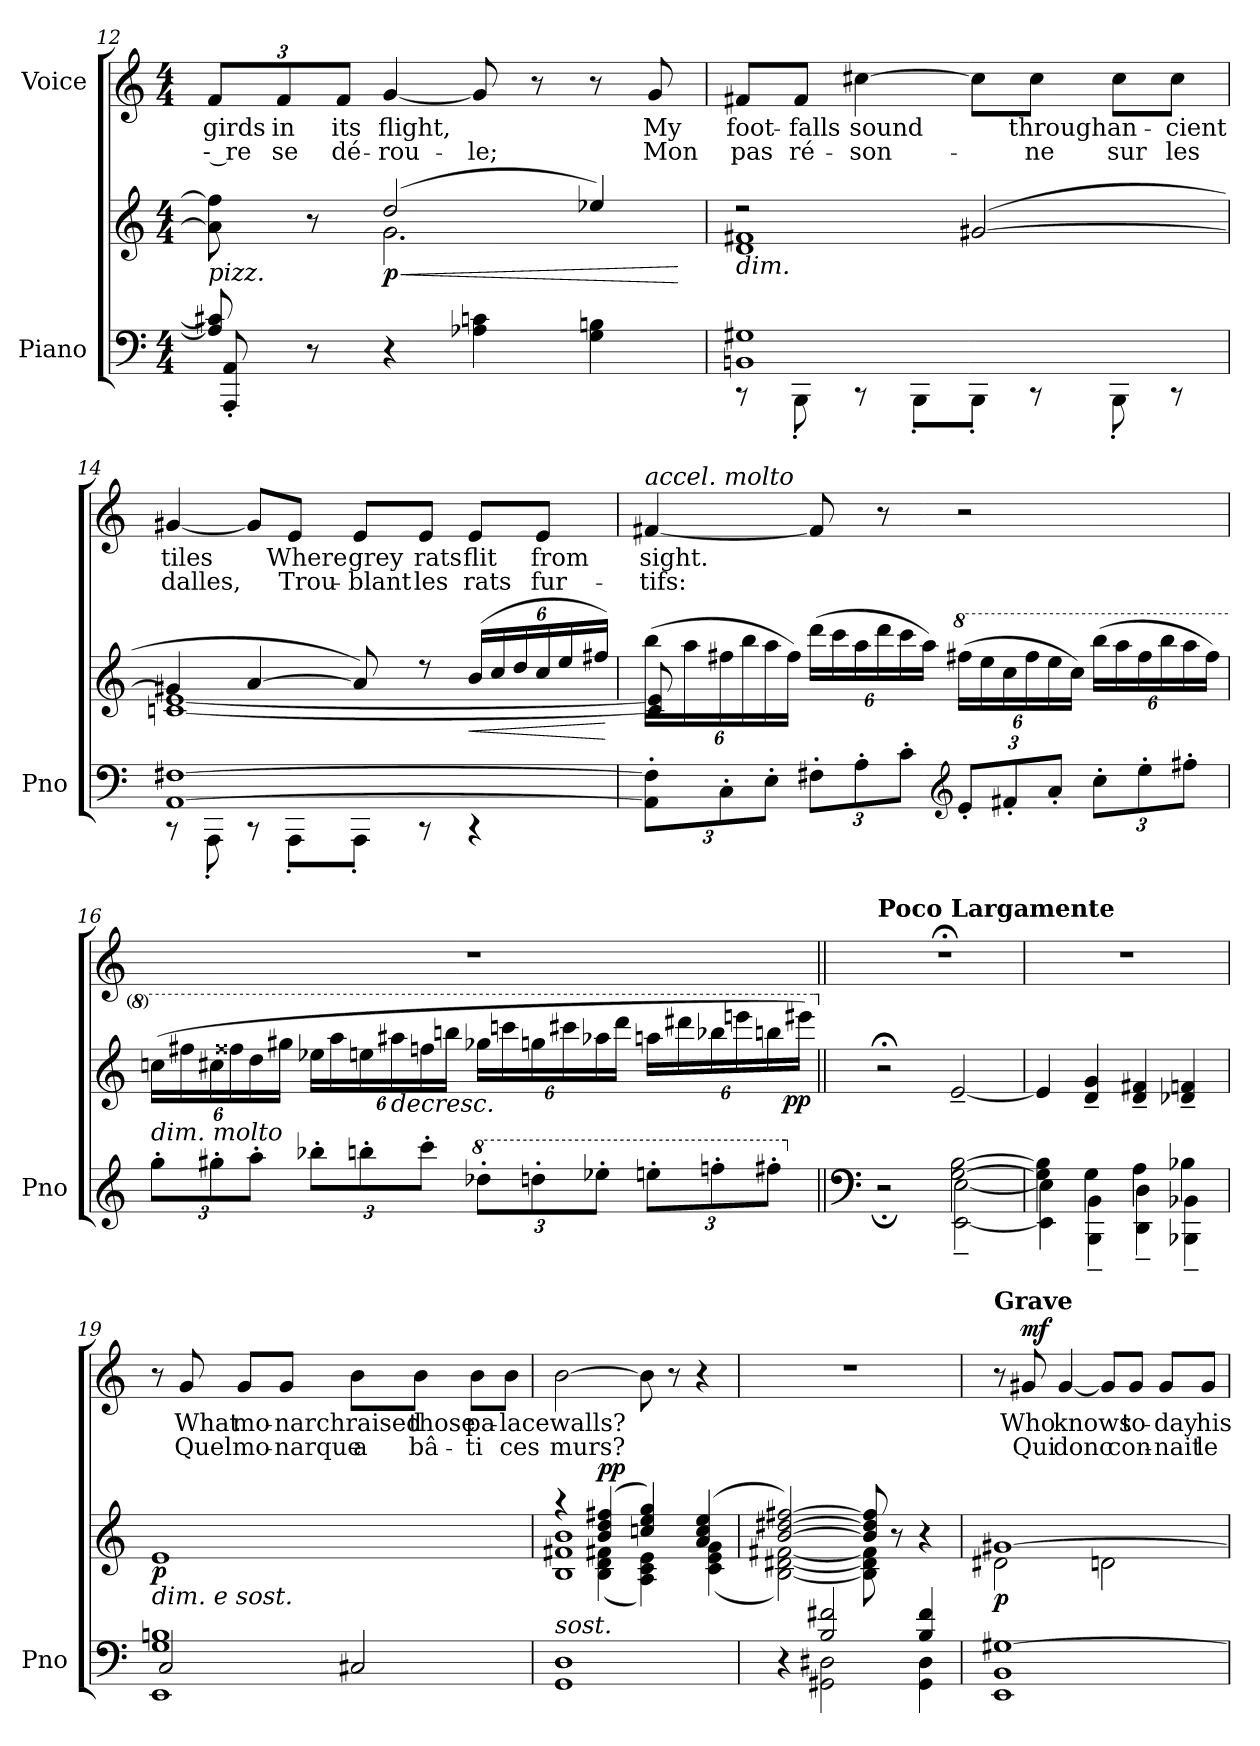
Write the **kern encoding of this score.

**kern	**kern	**dynam	**kern	**text	**text	**dynam
*part2	*part2	*part2	*part1	*part1	*part1	*part1
*staff3	*staff2	*staff2/3	*staff1	*staff1	*staff1	*staff1
*I"Piano	*	*	*I"Voice	*	*	*
*I'Pno	*	*	*	*	*	*
*clefF4	*clefG2	*	*clefG2	*	*	*
*k[]	*k[]	*	*k[]	*	*	*
*M4/4	*M4/4	*	*M4/4	*	*	*
=12	=12	=12	=12	=12	=12	=12
*^	*^	*	*	*	*	*
!LO:TX:i:t=pizz.	!	!	!	!	!	!	!	!
8A/] 8c#X/]	8AAA/'< 8AA/'<	4ryy	8a\] 8ff\]	.	12f/L	girds	-- re	.
.	.	.	.	.	12f/	in	se	.
8r	2..ryy	.	8r	.	.	.	.	.
.	.	.	.	.	12f/J	its	dé-	.
!	!	!	!	!LO:HP:b	!	!	!	!
!	!	!	!	!LO:DY:n=1:b	!	!	!	!
4r	.	(2dd/	2.g\	< p	[4g/	flight,	-rou-	.
4A-X\ 4cn\	.	.	.	.	8g/]	.	-le;	.
.	.	.	.	.	8r	.	.	.
4G\ 4Bn\	.	4ee-X/)	.	.	8r	.	.	.
.	.	.	.	.	8g/	My	Mon	.
*v	*v	*	*	*	*	*	*	*
*	*v	*v	*	*	*	*	*
.	.	[	.	.	.	.
=13	=13	=13	=13	=13	=13	=13
*^	*^	*	*	*	*	*
!	!	!LO:TX:b:i:t=dim.	!	!	!	!	!	!
!	!	!	!	!	!	!	!	!LO:DY:a
!	!	!	!	!	!	!	!	!LO:DY:n=1:a
1BBn 1G#X	8r	2r	1d 1f#X	.	8f#X/L	foot-	pas	other-dynamics p
.	8BBB'\	.	.	.	8f#/J	-falls	ré-	.
.	8r	.	.	.	[4cc#X\	sound	-son-	.
.	8BBB'\L	.	.	.	.	.	.	.
.	8BBB'\J	([2g#X/	.	.	8cc#\L]	.	.	.
.	8r	.	.	.	8cc#\J	through	-ne	.
.	8BBB'\	.	.	.	8cc#\L	an-	sur	.
.	8r	.	.	.	8cc#\J	-cient	les	.
=14	=14	=14	=14	=14	=14	=14	=14	=14
[1AA [1F#X	8r	4g#X/]	[1cn [1e	.	[4g#X/	tiles	dalles,	.
.	8AAA'\	.	.	.	.	.	.	.
.	8r	[4a/	.	.	8g#/L]	.	.	.
.	8AAA'\L	.	.	.	8e/J	Where	Trou-	.
.	8AAA'\J	8a/])	.	.	8e/L	grey	-blant	.
.	8r	8r	.	.	8e/J	rats	les	.
*	*	*Xbrackettup	*	*	*	*	*	*
!	!	!	!	!LO:HP:b	!	!	!	!
.	4r	(24b/LL	.	<	8e/L	flit	rats	.
.	.	24cc/	.	.	.	.	.	.
.	.	24dd/	.	.	.	.	.	.
.	.	24cc/	.	.	8e/J	from	fur-	.
.	.	24ee/	.	.	.	.	.	.
.	.	24ff#X/JJ)	.	.	.	.	.	.
*v	*v	*	*	*	*	*	*	*
*	*v	*v	*	*	*	*	*
.	.	[	.	.	.	.
=15	=15	=15	=15	=15	=15	=15
*Xbrackettup	*	*	*	*	*	*
*	*^	*	*	*	*	*
!	!	!	!	!LO:TX:i:t=accel. molto	!	!	!
!	!	!	!LO:DY:b	!	!	!	!
!	!	!	!LO:DY:n=1:b	!	!	!	!
12AA\]' 12F#\]'L	(>24bb\LL	8c/] 8e/]	other-dynamics p	[4f#X/	sight.	-tifs:	.
.	24aa\	.	.	.	.	.	.
12C'\	24ff#X\	.	.	.	.	.	.
.	24bb\	2..ryy	.	.	.	.	.
12E'\J	24aa\	.	.	.	.	.	.
.	24ff#\JJ)	.	.	.	.	.	.
12F#X'\L	(24ddd\LL	.	.	8f#/]	.	.	.
.	24ccc\	.	.	.	.	.	.
12A'\	24aa\	.	.	.	.	.	.
.	24ddd\	.	.	8r	.	.	.
12c'\J	24ccc\	.	.	.	.	.	.
.	24aa\JJ)	.	.	.	.	.	.
*clefG2	*	*	*	*	*	*	*
*	*8va	*	*	*	*	*	*
12e'/L	(24fff#X\LL	.	.	2r	.	.	.
.	24eee\	.	.	.	.	.	.
12f#X'/	24ccc\	.	.	.	.	.	.
.	24fff#\	.	.	.	.	.	.
12a'/J	24eee\	.	.	.	.	.	.
.	24ccc\JJ)	.	.	.	.	.	.
12cc'\L	(24bbb\LL	.	.	.	.	.	.
.	24aaa\	.	.	.	.	.	.
12ee'\	24fff#\	.	.	.	.	.	.
.	24bbb\	.	.	.	.	.	.
12ff#X'\J	24aaa\	.	.	.	.	.	.
.	24fff#\JJ)	.	.	.	.	.	.
*	*v	*v	*	*	*	*	*
=16	=16	=16	=16	=16	=16	=16
!	!LO:TX:b:i:t=dim. molto	!	!	!	!	!
12gg'\L	(24cccn\LL	.	1r	.	.	.
.	24fff#X\	.	.	.	.	.
12gg#X'\	24ccc#X\	.	.	.	.	.
.	24fff##X\	.	.	.	.	.
12aa'\J	24ddd\	.	.	.	.	.
.	24ggg#X\JJ	.	.	.	.	.
12bb-X'\L	24eee-X\LL	.	.	.	.	.
.	24aaa\	.	.	.	.	.
12bbn'\	24eeen\	.	.	.	.	.
!	!	!LO:HP:b	!	!	!	!
.	24aaa#X\	>	.	.	.	.
12ccc'\J	24fffn\	.	.	.	.	.
.	24bbbn\JJ	.	.	.	.	.
*8va	*	*	*	*	*	*
12ddd-X'\L	24ggg-X\LL	.	.	.	.	.
.	24ccccn\	.	.	.	.	.
12dddn'\	24gggn\	.	.	.	.	.
.	24cccc#X\	.	.	.	.	.
12eee-X'\J	24aaa-X\	.	.	.	.	.
.	24dddd\JJ	.	.	.	.	.
12eeen'\L	24aaan\LL	.	.	.	.	.
.	24dddd#X\	.	.	.	.	.
12fffn'\	24bbb-X\	.	.	.	.	.
.	24eeeen\	.	.	.	.	.
12fff#X'\J	24bbbn\	.	.	.	.	.
!	!	!LO:DY:b	!	!	!	!
.	24eeee#X\JJ)	pp	.	.	.	.
.	.	]	.	.	.	.
=17||	=17||	=17||	=17||	=17||	=17||	=17||
*clefF4	*	*	*	*	*	*
*X8va	*	*	*	*	*	*
*^	*	*	*	*	*	*
*	*	*X8va	*	*	*	*	*
!	!	!	!	!LO:TX:a:B:t=Poco Largamente	!	!	!
2ryy	2r;<	2r;<	.	1r;<	.	.	.
!	!	!	!LO:DY:b	!	!	!	!
!	!	!	!LO:DY:n=1:b	!	!	!	!
[2G\ [2B\	[2EE\~< [2E\~<	[2e~>/	mf other-dynamics	.	.	.	.
=18	=18	=18	=18	=18	=18	=18	=18
4G\] 4B\]	4EE\] 4E\]	4e/]	.	1r	.	.	.
4G\	4BBB\~< 4BB\~<	4d/~> 4g/~>	.	.	.	.	.
4A\	4DD\~< 4D\~<	4d/~> 4f#X/~>	.	.	.	.	.
4B-X\	4BBB-X\~< 4BB-X\~<	4d-X/~> 4fn/~>	.	.	.	.	.
=19	=19	=19	=19	=19	=19	=19	=19
*	*^	*	*	*	*	*	*
!	!	!	!LO:TX:b:i:t=dim. e sost.	!	!	!	!	!
!	!	!	!	!LO:DY:b	!	!	!	!
1G 1Bn	2C/	1EE	1e	p	8r	.	.	.
!	!	!	!	!	!	!	!	!LO:DY:a
!	!	!	!	!	!	!	!	!LO:DY:n=1:a
.	.	.	.	.	8g/	What	Quel	mp other-dynamics
.	.	.	.	.	8g/L	mo-	mo-	.
.	.	.	.	.	8g/J	-narch	-narque	.
.	2C#X/	.	.	.	8b\L	raised	a	.
.	.	.	.	.	8b\J	those	bâ-	.
.	.	.	.	.	8b\L	pa-	-ti	.
.	.	.	.	.	8b\J	-lace	ces	.
*	*v	*v	*	*	*	*	*	*
=20	=20	=20	=20	=20	=20	=20	=20
*	*	*^	*	*	*	*	*
*	*	*	*^	*	*	*	*	*
!LO:TX:i:t=sost.	!	!	!	!	!	!	!	!	!
1ryy	1GG 1D	4r	4ryy	1B 1f#X 1b	.	[2b\	walls?	murs?	.
!	!	!	!	!	!LO:DY:a	!	!	!	!
.	.	(4b/ 4dd/ 4ff#X/	(4B\ 4d\ 4f#X\	.	pp	.	.	.	.
.	.	4ccn/ 4ee/ 4gg/)	4A\ 4c\ 4e\)	.	.	8b\]	.	.	.
.	.	.	.	.	.	8r	.	.	.
.	.	(4a/ 4cc/ 4ee/	(4c\ 4e\ 4g\	.	.	4r	.	.	.
*	*	*	*v	*v	*	*	*	*	*
=21	=21	=21	=21	=21	=21	=21	=21	=21
4r	4ryy	[2b/ [2dd#X/ [2ff#X/)	[2B\ [2d#X\ [2f#X\)	.	1r	.	.	.
!	!	!	!	!LO:DY:b=2	!	!	!	!
!	!	!	!	!LO:DY:n=1:b=2	!	!	!	!
2B/ 2f#X/	2GG#X\ 2D#X\	.	.	other-dynamics p	.	.	.	.
.	.	8b/] 8dd#/] 8ff#/]	8B\] 8d#\] 8f#\]	.	.	.	.	.
.	.	8r	4.ryy	.	.	.	.	.
4B/ 4f#/	4GG#\ 4D#\	4r	.	.	.	.	.	.
=22	=22	=22	=22	=22	=22	=22	=22	=22
!	!	!	!	!	!LO:TX:a:B:t=Grave	!	!	!
!	!	!	!	!LO:DY:b	!	!	!	!
[1G#X	1EE 1BB	[1g#X	2d#X\	p	8r	.	.	.
!	!	!	!	!	!	!	!	!LO:DY:a
.	.	.	.	.	8g#X/	Who	Qui	mf
.	.	.	.	.	[4g#/	knows	donc	.
.	.	.	2dn\	.	8g#/L]	.	.	.
.	.	.	.	.	8g#/J	to-	con-	.
.	.	.	.	.	8g#/L	-day	-nait	.
.	.	.	.	.	8g#/J	his	le	.
*v	*v	*	*	*	*	*	*	*
*	*v	*v	*	*	*	*	*
=	=	=	=	=	=	=
*-	*-	*-	*-	*-	*-	*-
